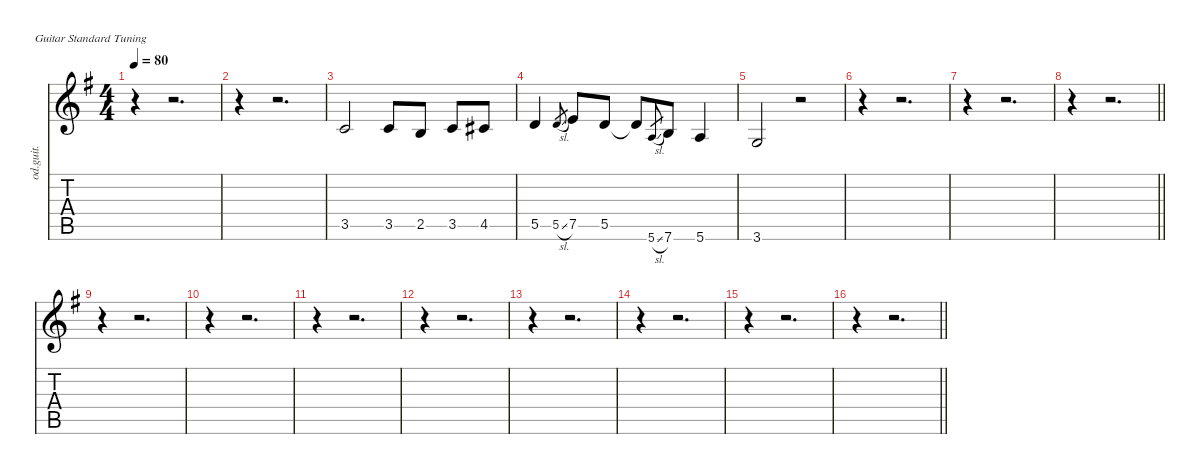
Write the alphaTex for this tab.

\defaultSystemsLayout 4
\hideDynamics
\bracketExtendMode nobrackets
\otherSystemsTrackNameOrientation horizontal
\track ("Electric Guitar 2 (Mick Ronson)" "od.guit.") {instrument overdrivenguitar}
\staff {score tabs}
\tuning (E4 B3 G3 D3 A2 E2)
\ts (4 4)
\tempo 80
\clef g2
\ks g
r.4{dy f beam Down} r.2{d beam Down} |
r.4{beam Down} r.2{d beam Down} |
3.5{acc forcenatural}.2{beam Up} 3.5{acc forcenatural}.8{beam Up} 2.5{acc forcenatural}.8{beam Up} 3.5{acc forcenatural}.8{beam Up} 4.5{acc #}.8{beam Up} |
5.5{acc forcenatural}.4{beam Up} 5.5{sl acc forcenatural}.8{gr dy mf beam Up} 7.5{acc forcenatural}.8{dy f beam Up} 5.5{acc forcenatural}.8{beam Up} 5.5{t acc forcenatural}.8{beam Up} 5.6{sl acc forcenatural}.8{gr dy mf beam Up} 7.6{acc forcenatural}.8{dy f beam Up} 5.6{acc forcenatural}.4{beam Up} |
3.6{acc forcenatural}.2{beam Up} r.2{beam Up} |
r.4{beam Down} r.2{d beam Down} |
r.4{beam Down} r.2{d beam Down} |
\barLineRight lightlight
r.4{beam Down} r.2{d beam Down} |
r.4{beam Down} r.2{d beam Down} |
r.4{beam Down} r.2{d beam Down} |
r.4{beam Down} r.2{d beam Down} |
r.4{beam Down} r.2{d beam Down} |
r.4{beam Down} r.2{d beam Down} |
r.4{beam Down} r.2{d beam Down} |
r.4{beam Down} r.2{d beam Down} |
\barLineRight lightlight
r.4{beam Down} r.2{d beam Down}
